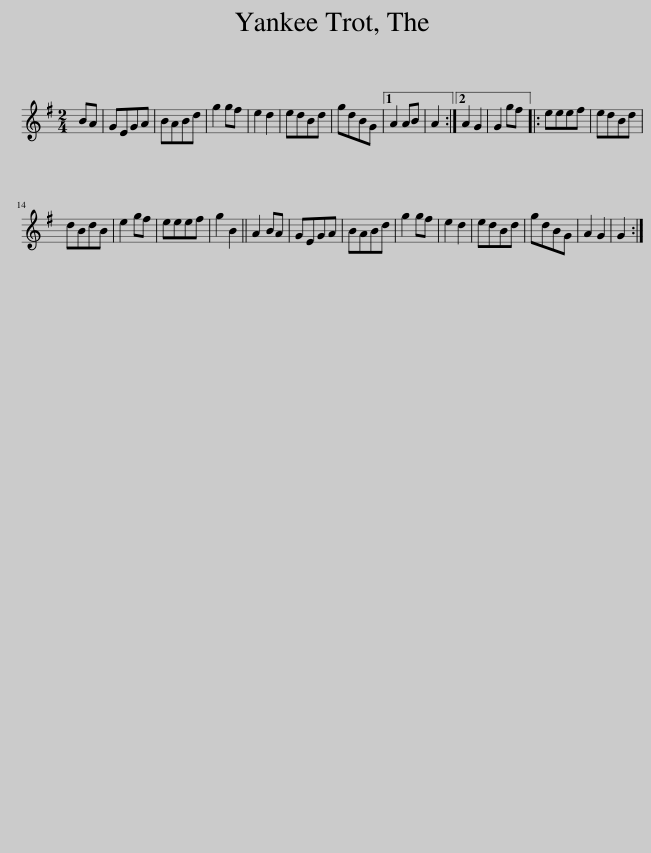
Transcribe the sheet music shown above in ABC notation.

X:1
L:1/8
M:2/4
I:linebreak $
K:G
V:1 treble
V:1
 BA | GEGA | BABd | g2 gf | e2 d2 | %5
 edBd | gdBG |1 A2 AB | A2 :|2 A2 G2 | %10
 G2 gf |: eeef | edBd |$ dBdB | e2 gf | %15
 eeef | g2 B2 || A2 BA | GEGA | BABd | %20
 g2 gf | e2 d2 | edBd | gdBG | A2 G2 | %25
 G2 :| %26
